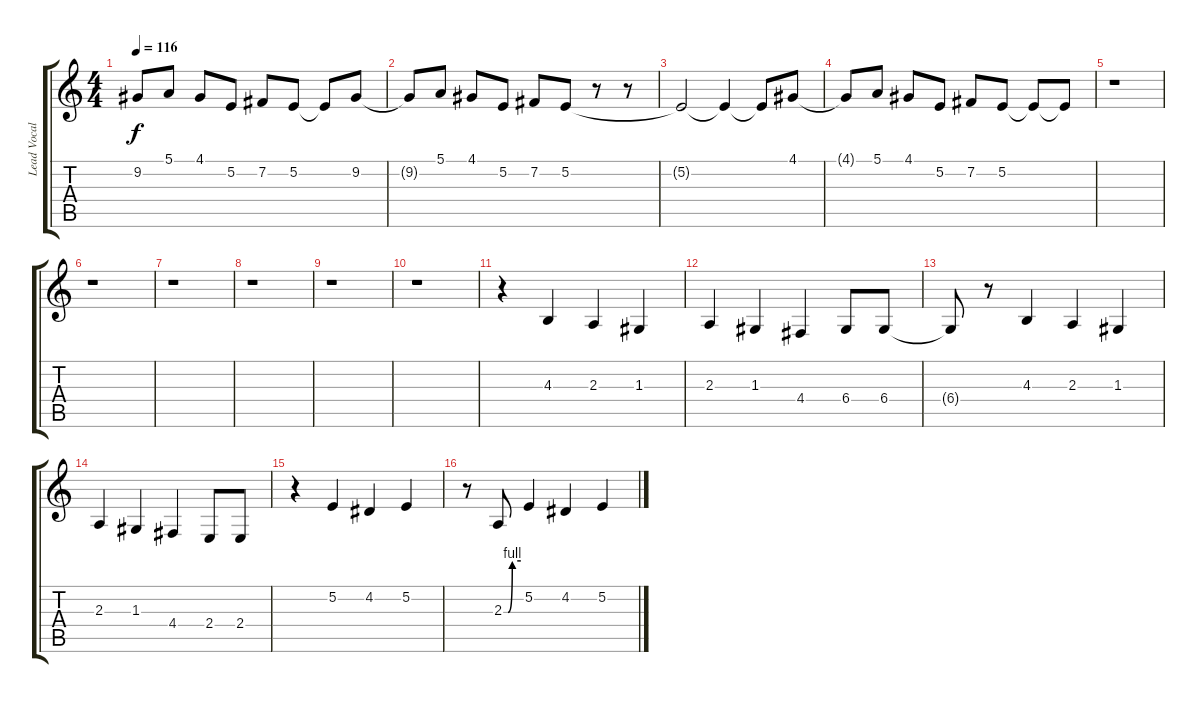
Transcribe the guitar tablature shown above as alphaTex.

\track ("Lead Vocal" "Lead Vocal") {instrument lead2sawtooth}
\staff {score tabs}
\tuning (E4 B3 G3 D3 A2 E2) {hide}
\ts (4 4)
\tempo 116
\clef g2
\ks c
9.2{t}.8{dy f} 5.1.8 4.1.8 5.2.8 7.2.8 5.2.8 5.2{t}.8 9.2.8 |
9.2{t}.8 5.1.8 4.1.8 5.2.8 7.2.8 5.2.8 r.8 r.8 |
5.2{t}.2 5.2{t}.4 5.2{t}.8 4.1.8{balance 13} |
4.1{t}.8 5.1.8{balance 13} 4.1.8{balance 13} 5.2.8{balance 13} 7.2.8{balance 13} 5.2.8{balance 13} 5.2{t}.8{balance 13} 5.2{t}.8{balance 13} |
r.1 |
r.1 |
r.1 |
r.1 |
r.1 |
r.1 |
r.4 4.3.4{balance 8} 2.3.4 1.3.4 |
2.3.4 1.3.4 4.4.4 6.4.8 6.4.8 |
6.4{t}.8 r.8 4.3.4 2.3.4 1.3.4 |
2.3.4 1.3.4 4.4.4 2.4.8 2.4.8 |
r.4 5.2.4 4.2.4 5.2.4 |
r.8 2.3{be (custom 0 0 15 0 30 4 60 4)}.8 5.2.4 4.2.4 5.2.4
